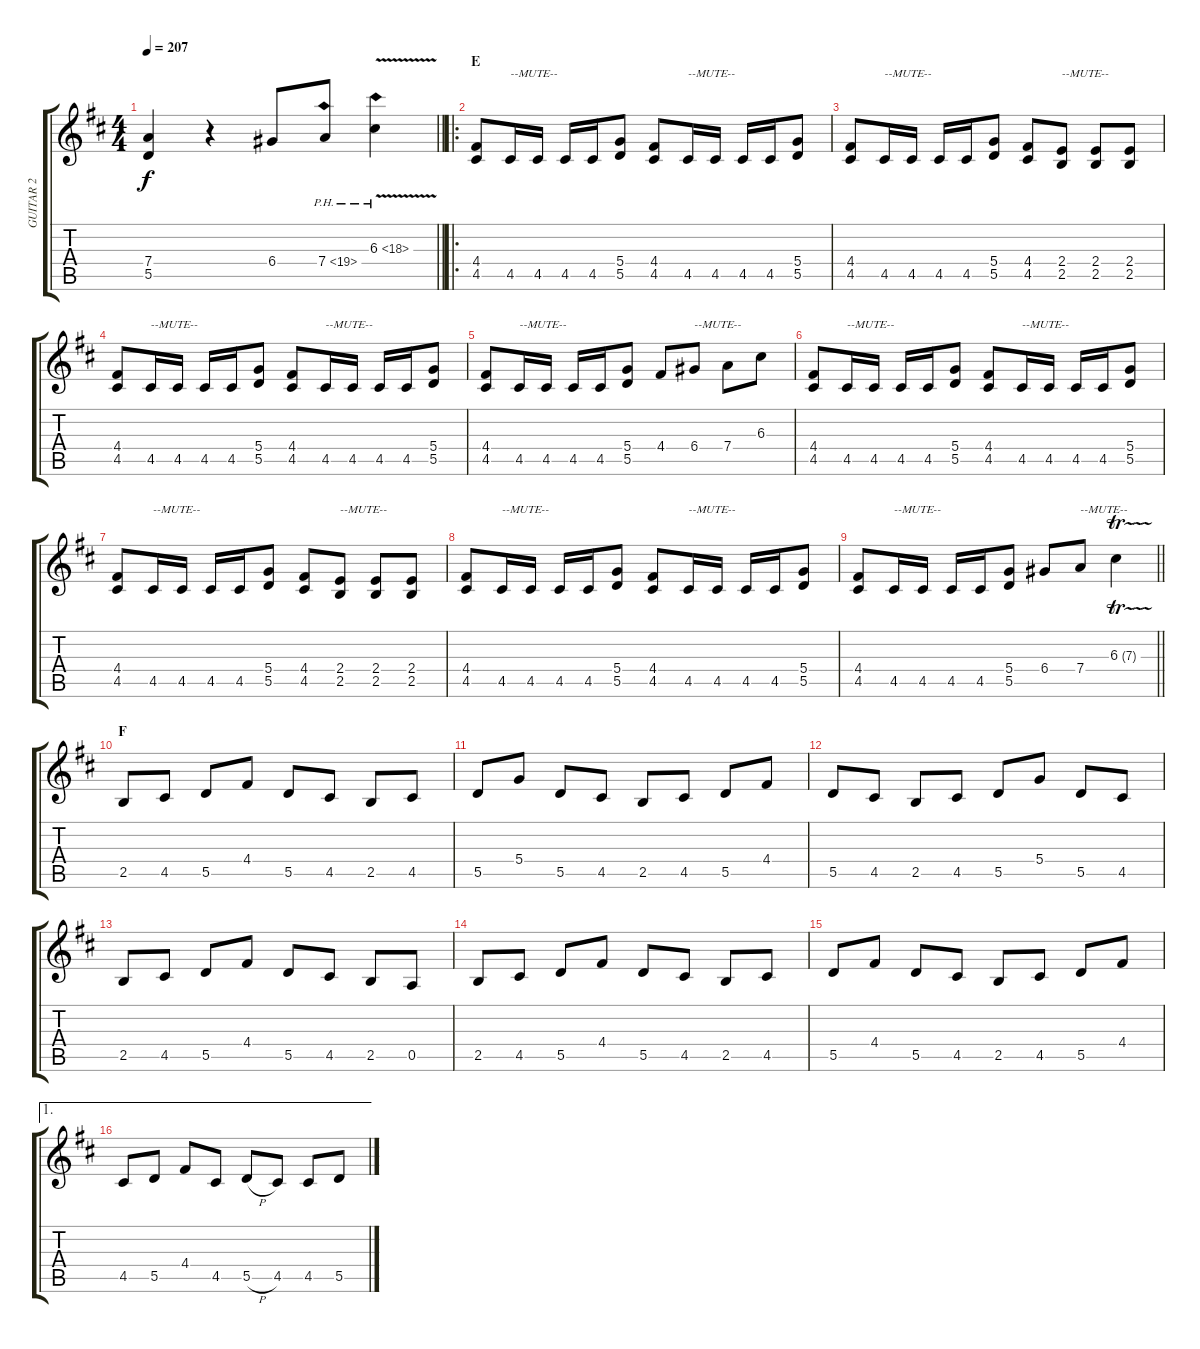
\track ("GUITAR 2" "GUITAR 2") {instrument distortionguitar}
\staff {score tabs}
\tuning (E4 B3 G3 D3 A2 E2) {hide}
\ts (4 4)
\tempo 207
\clef g2
\barLineRight lightlight
\ks d
(7.4 5.5).4{dy f} r.4 6.4.8 7.4{ph 12}.8 6.3{ph 12 v}.4 |
\ro
\section ("" "E")
(4.4 4.5).8 4.5.16{txt "--MUTE--"} 4.5.16 4.5.16 4.5.16 (5.4 5.5).8 (4.4 4.5).8 4.5.16{txt "--MUTE--"} 4.5.16 4.5.16 4.5.16 (5.4 5.5).8 |
(4.4 4.5).8 4.5.16{txt "--MUTE--"} 4.5.16 4.5.16 4.5.16 (5.4 5.5).8 (4.4 4.5).8 (2.4 2.5).8{txt "--MUTE--"} (2.4 2.5).8 (2.4 2.5).8 |
(4.4 4.5).8 4.5.16{txt "--MUTE--"} 4.5.16 4.5.16 4.5.16 (5.4 5.5).8 (4.4 4.5).8 4.5.16{txt "--MUTE--"} 4.5.16 4.5.16 4.5.16 (5.4 5.5).8 |
(4.4 4.5).8 4.5.16{txt "--MUTE--"} 4.5.16 4.5.16 4.5.16 (5.4 5.5).8 4.4.8 6.4.8{txt "--MUTE--"} 7.4.8 6.3.8 |
(4.4 4.5).8 4.5.16{txt "--MUTE--"} 4.5.16 4.5.16 4.5.16 (5.4 5.5).8 (4.4 4.5).8 4.5.16{txt "--MUTE--"} 4.5.16 4.5.16 4.5.16 (5.4 5.5).8 |
(4.4 4.5).8 4.5.16{txt "--MUTE--"} 4.5.16 4.5.16 4.5.16 (5.4 5.5).8 (4.4 4.5).8 (2.4 2.5).8{txt "--MUTE--"} (2.4 2.5).8 (2.4 2.5).8 |
(4.4 4.5).8 4.5.16{txt "--MUTE--"} 4.5.16 4.5.16 4.5.16 (5.4 5.5).8 (4.4 4.5).8 4.5.16{txt "--MUTE--"} 4.5.16 4.5.16 4.5.16 (5.4 5.5).8 |
\barLineRight lightlight
(4.4 4.5).8 4.5.16{txt "--MUTE--"} 4.5.16 4.5.16 4.5.16 (5.4 5.5).8 6.4.8 7.4.8{txt "--MUTE--"} 6.3{tr (7 64)}.4 |
\section ("" "F")
2.5.8 4.5.8 5.5.8 4.4.8 5.5.8 4.5.8 2.5.8 4.5.8 |
5.5.8 5.4.8 5.5.8 4.5.8 2.5.8 4.5.8 5.5.8 4.4.8 |
5.5.8 4.5.8 2.5.8 4.5.8 5.5.8 5.4.8 5.5.8 4.5.8 |
2.5.8 4.5.8 5.5.8 4.4.8 5.5.8 4.5.8 2.5.8 0.5.8 |
2.5.8 4.5.8 5.5.8 4.4.8 5.5.8 4.5.8 2.5.8 4.5.8 |
5.5.8 4.4.8 5.5.8 4.5.8 2.5.8 4.5.8 5.5.8 4.4.8 |
\ae 1
4.5.8 5.5.8 4.4.8 4.5.8 5.5{h}.8 4.5.8 4.5.8 5.5.8
